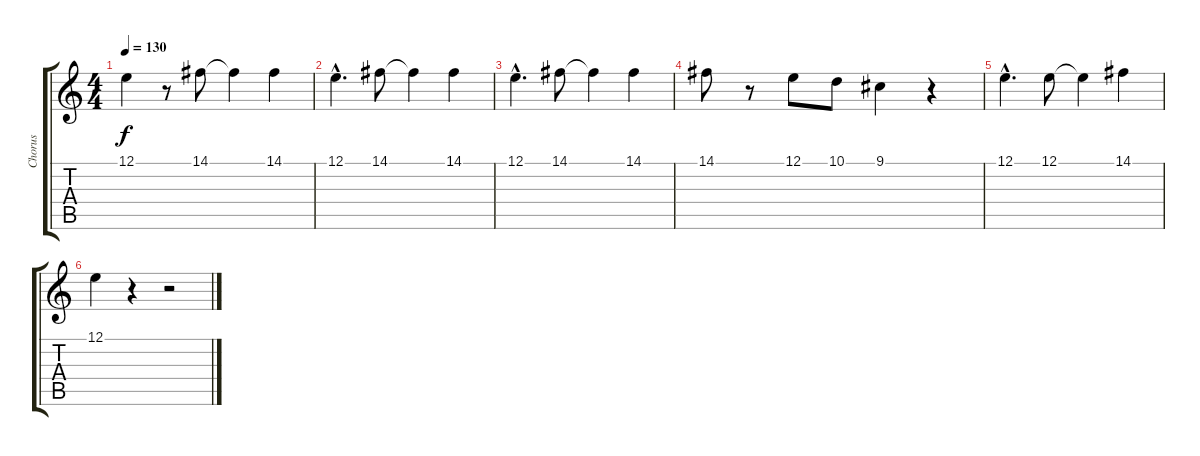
\track ("Chorus" "Chorus") {instrument oboe}
\staff {score tabs}
\tuning (E4 B3 G3 D3 A2 E2) {hide}
\ts (4 4)
\tempo 130
\clef g2
\ks c
12.1.4{dy f} r.8 14.1.8 14.1{t}.4 14.1.4 |
12.1{hac}.4{d} 14.1.8 14.1{t}.4 14.1.4 |
12.1{hac}.4{d} 14.1.8 14.1{t}.4 14.1.4 |
14.1.8 r.8 12.1.8 10.1.8 9.1.4 r.4 |
12.1{hac}.4{d} 12.1.8 12.1{t}.4 14.1.4 |
12.1.4 r.4 r.2
